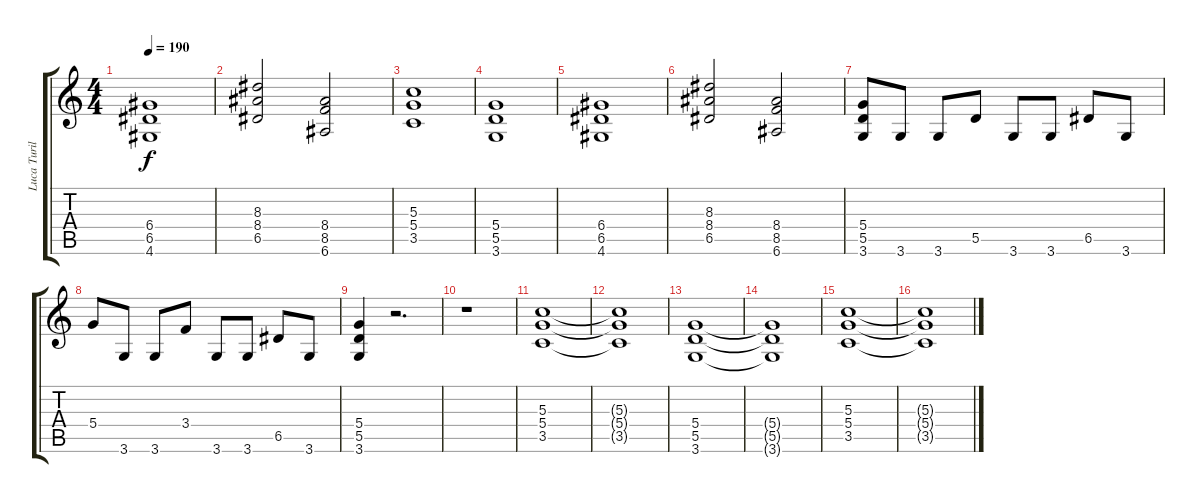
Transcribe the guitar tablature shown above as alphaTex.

\track ("Luca Turili" "Luca Turil") {instrument distortionguitar}
\staff {score tabs}
\tuning (E4 B3 G3 D3 A2 E2) {hide}
\ts (4 4)
\tempo 190
\clef g2
\ks c
(6.4 6.5 4.6).1{dy f} |
(8.3 8.4 6.5).2 (8.4 8.5 6.6).2 |
(5.3 5.4 3.5).1 |
(5.4 5.5 3.6).1 |
(6.4 6.5 4.6).1 |
(8.3 8.4 6.5).2 (8.4 8.5 6.6).2 |
(5.4 5.5 3.6).8 3.6.8 3.6.8 5.5.8 3.6.8 3.6.8 6.5.8 3.6.8 |
5.4.8 3.6.8 3.6.8 3.4.8 3.6.8 3.6.8 6.5.8 3.6.8 |
(5.4 5.5 3.6).4 r.2{d} |
r.1 |
(5.3 5.4 3.5).1 |
(5.3{t} 5.4{t} 3.5{t}).1 |
(5.4 5.5 3.6).1 |
(5.4{t} 5.5{t} 3.6{t}).1 |
(5.3 5.4 3.5).1 |
(5.3{t} 5.4{t} 3.5{t}).1
